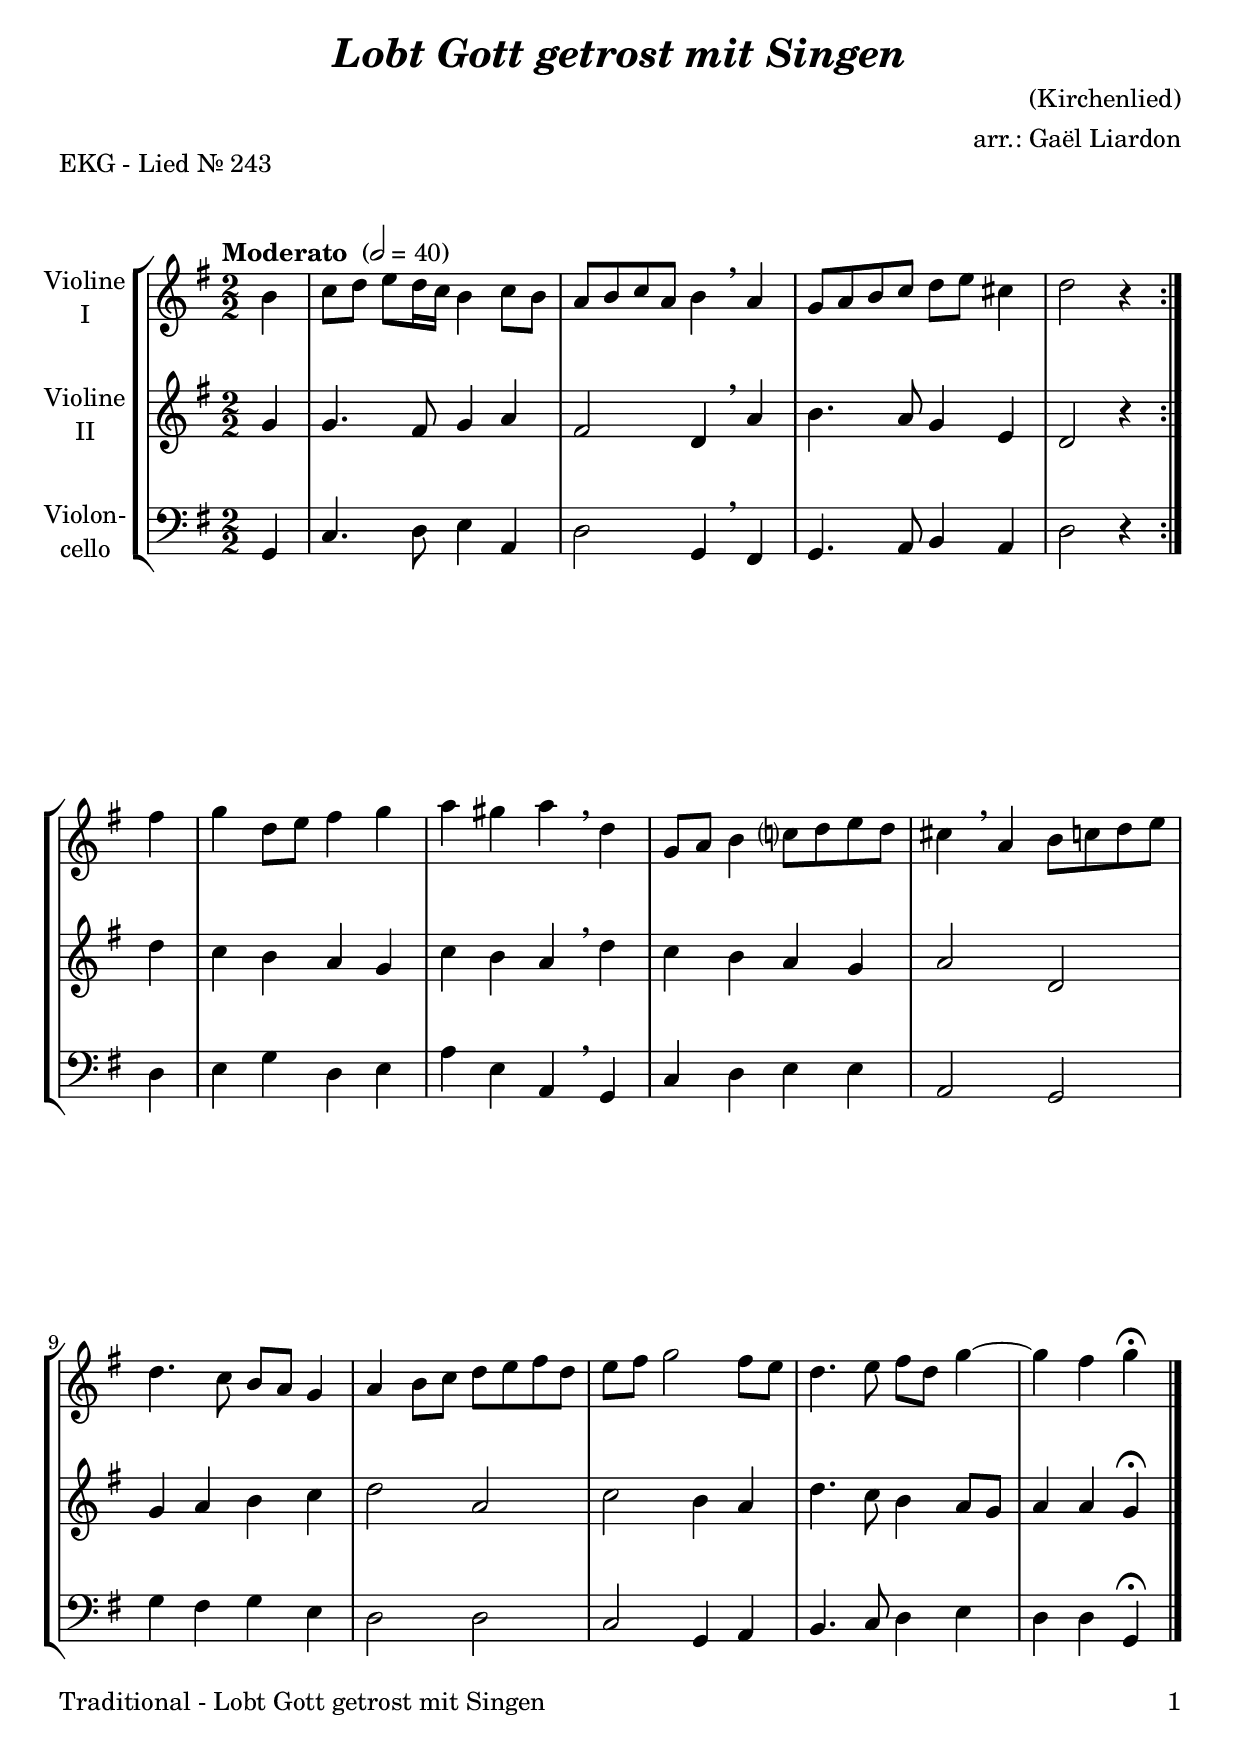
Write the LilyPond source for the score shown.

\version "2.20.2"
\include "deutsch.ly"

#(set-global-staff-size 22)

\header {
  title     = \markup \bold \italic "Lobt Gott getrost mit Singen"
  composer  = "(Kirchenlied)"
  arranger  = "arr.: Gaël Liardon"
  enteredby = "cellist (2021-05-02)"
  piece     = "EKG - Lied Nr. 243"
}


voiceconsts = {
  \key g \major
  \time 2/2
  \clef "treble"
  \numericTimeSignature
  \compressEmptyMeasures
  % Set default beaming for all staves
%  \set Timing.beamExceptions = #'()
%  \set Timing.baseMoment     = #(ly:make-moment 1 4)
%  \set Timing.beatStructure  = #'(1 1 1)
  \tempo "Moderato " 2=40
}

micl = "clarinet"
mifl = "flute"
miob = "oboe"
mifh = "french horn"
misx = "tenor sax"
mist = "string ensemble 1"
mivl = "violin"
miba = "cello"

boxa = { \bar "||" \mark \markup \box \italic "A" }
boxb = { \bar "||" \mark \markup \box \italic "B" }
boxc = { \bar "||" \mark \markup \box \italic "C" }
boxd = { \bar "||" \mark \markup \box \italic "D" }

dsac = \mark \markup {
  \italic "D.S. al "
  \tiny \raise #1
  \musicglyph #"scripts.coda"
}
gcod = \mark \markup \musicglyph "scripts.coda"
gseg = \mark \markup \musicglyph "scripts.segno"
mocr = \mark \markup \box \italic "molto cresc."
toco = \mark \markup { \lower #1 "al Coda " { \musicglyph #"scripts.coda"} }

va = \relative c'' {
  \voiceconsts

  \repeat volta 2 {
    \partial 4 h4
    c8 d e[ d16 c] h4 c8 h
    a h c a h4 \breathe a
    g8 a h c d e cis4
    d2 r4
  }
  fis
  g d8 e fis4 g

  a gis a \breathe d,
  g,8 a h4 c?8 d e d
  cis4 \breathe a h8 c d e
  d4. c8 h a g4

  a h8 c d e fis d
  e fis g2 fis8 e
  d4. e8 fis d g4~
  g fis g\fermata \bar "|."
}

vb = \relative c'' {
  \voiceconsts

  \repeat volta 2 {
    \partial 4 g4
    g4. fis8 g4 a
    fis2 d4 \breathe a'
    h4. a8 g4 e
    d2 r4
  }
  d'
  c h a g

  c h a \breathe d
  c h a g
  a2 d,
  g4 a h c

  d2 a
  c h4 a
  d4. c8 h4 a8 g
  a4 a g\fermata \bar "|."
}

vc = \relative c {
  \voiceconsts
  \clef "bass"
  
  \repeat volta 2 {
    \partial 4 g4
    c4. d8 e4 a,
    d2 g,4 \breathe fis
    g4. a8 h4 a
    d2 r4
  }
  d4
  e g d e

  a e a, \breathe g
  c d e e
  a,2 g
  g'4 fis g e

  d2 d
  c g4 a
  h4. c8 d4 e
  d d g,\fermata \bar "|."
}


music = \new StaffGroup <<
      \new Staff {
	\set Staff.midiInstrument = \mivl
	\set Staff.instrumentName = \markup \center-column { "Violine" "I" }
	\transpose g g { \va }
      }

      \new Staff {
	\set Staff.midiInstrument = \mivl
	\set Staff.instrumentName = \markup \center-column { "Violine" "II" }
	\transpose g g { \vb }
      }

      \new Staff {
	\set Staff.midiInstrument = \miba
	\set Staff.instrumentName = \markup \center-column { "Violon-" "cello" }
	\transpose g g { \vc }
      }
>>

\book {
   \paper {
    print-page-number = ##t
    print-first-page-number = ##t
    ragged-last-bottom = ##f
    oddHeaderMarkup = \markup \null
    evenHeaderMarkup = \markup \null
    oddFooterMarkup = \markup {
      \fill-line {
        \on-the-fly #print-page-number-check-first
        "Traditional - Lobt Gott getrost mit Singen" \fromproperty #'page:page-number-string
      }
    }
    evenFooterMarkup = \oddFooterMarkup
  } \score {
    \music
    \layout {}
  }

  \score {
    \unfoldRepeats \music

    \midi {
      \context {
        \Score
      }
    }
  }
}